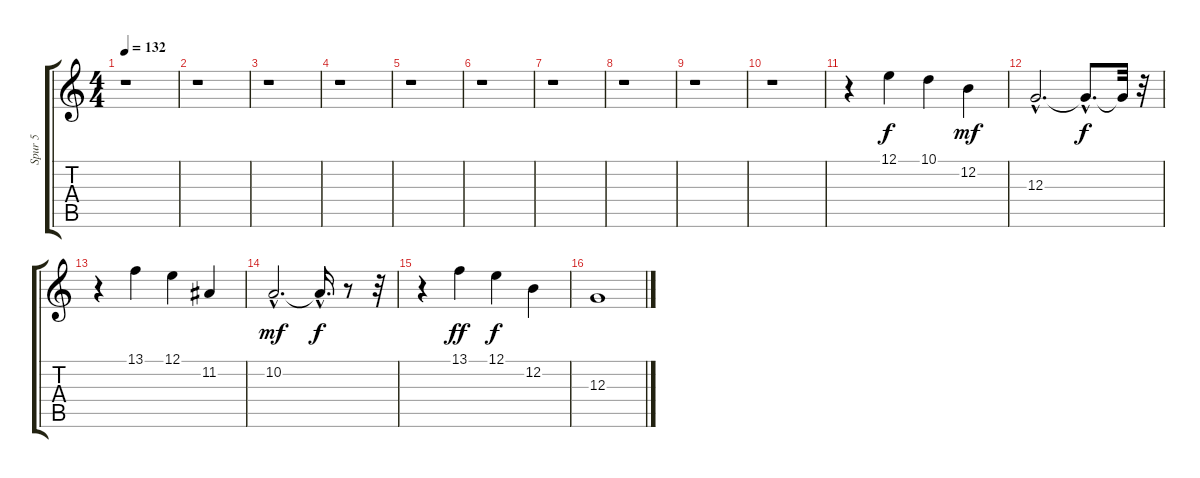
\track ("Spur 5" "Spur 5") {instrument frenchhorn}
\staff {score tabs}
\tuning (E4 B3 G3 D3 A2 E2) {hide}
\ts (4 4)
\tempo 132
\clef g2
\ks c
r.1{dy f instrument frenchhorn} |
r.1 |
r.1 |
r.1 |
r.1 |
r.1 |
r.1 |
r.1 |
r.1 |
r.1 |
r.4 12.1.4 10.1.4 12.2.4{dy mf} |
12.3{hac}.2{d} 12.3{hac t}.8{d dy f} 12.3{t}.32 r.32 |
r.4 13.1.4 12.1.4 11.2.4 |
10.2{hac}.2{d dy mf} 10.2{hac t}.16{d dy f} r.8 r.32 |
r.4 13.1.4{dy ff} 12.1.4{dy f} 12.2.4 |
12.3.1
